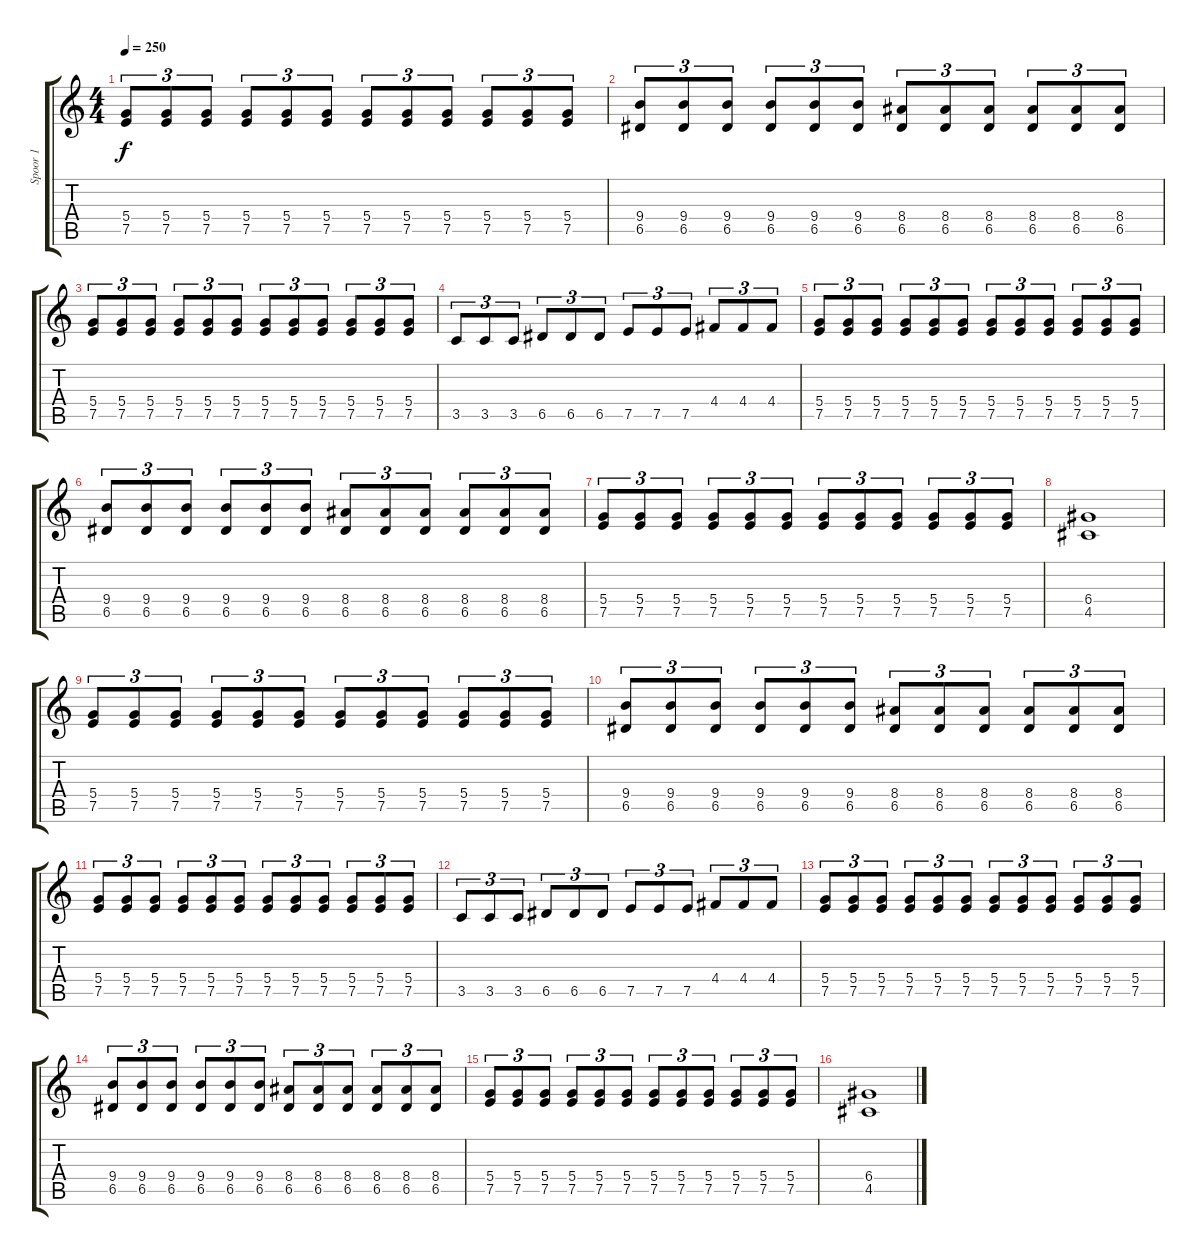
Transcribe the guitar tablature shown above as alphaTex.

\track ("Spoor 1" "Spoor 1") {instrument overdrivenguitar}
\staff {score tabs}
\tuning (E4 B3 G3 D3 A2 E2) {hide}
\ts (4 4)
\tempo 250
\clef g2
\ks c
(5.4 7.5).8{tu (3 2) dy f} (5.4 7.5).8{tu (3 2)} (5.4 7.5).8{tu (3 2)} (5.4 7.5).8{tu (3 2)} (5.4 7.5).8{tu (3 2)} (5.4 7.5).8{tu (3 2)} (5.4 7.5).8{tu (3 2)} (5.4 7.5).8{tu (3 2)} (5.4 7.5).8{tu (3 2)} (5.4 7.5).8{tu (3 2)} (5.4 7.5).8{tu (3 2)} (5.4 7.5).8{tu (3 2)} |
(9.4 6.5).8{tu (3 2)} (9.4 6.5).8{tu (3 2)} (9.4 6.5).8{tu (3 2)} (9.4 6.5).8{tu (3 2)} (9.4 6.5).8{tu (3 2)} (9.4 6.5).8{tu (3 2)} (8.4 6.5).8{tu (3 2)} (8.4 6.5).8{tu (3 2)} (8.4 6.5).8{tu (3 2)} (8.4 6.5).8{tu (3 2)} (8.4 6.5).8{tu (3 2)} (8.4 6.5).8{tu (3 2)} |
(5.4 7.5).8{tu (3 2)} (5.4 7.5).8{tu (3 2)} (5.4 7.5).8{tu (3 2)} (5.4 7.5).8{tu (3 2)} (5.4 7.5).8{tu (3 2)} (5.4 7.5).8{tu (3 2)} (5.4 7.5).8{tu (3 2)} (5.4 7.5).8{tu (3 2)} (5.4 7.5).8{tu (3 2)} (5.4 7.5).8{tu (3 2)} (5.4 7.5).8{tu (3 2)} (5.4 7.5).8{tu (3 2)} |
3.5.8{tu (3 2)} 3.5.8{tu (3 2)} 3.5.8{tu (3 2)} 6.5.8{tu (3 2)} 6.5.8{tu (3 2)} 6.5.8{tu (3 2)} 7.5.8{tu (3 2)} 7.5.8{tu (3 2)} 7.5.8{tu (3 2)} 4.4.8{tu (3 2)} 4.4.8{tu (3 2)} 4.4.8{tu (3 2)} |
(5.4 7.5).8{tu (3 2)} (5.4 7.5).8{tu (3 2)} (5.4 7.5).8{tu (3 2)} (5.4 7.5).8{tu (3 2)} (5.4 7.5).8{tu (3 2)} (5.4 7.5).8{tu (3 2)} (5.4 7.5).8{tu (3 2)} (5.4 7.5).8{tu (3 2)} (5.4 7.5).8{tu (3 2)} (5.4 7.5).8{tu (3 2)} (5.4 7.5).8{tu (3 2)} (5.4 7.5).8{tu (3 2)} |
(9.4 6.5).8{tu (3 2)} (9.4 6.5).8{tu (3 2)} (9.4 6.5).8{tu (3 2)} (9.4 6.5).8{tu (3 2)} (9.4 6.5).8{tu (3 2)} (9.4 6.5).8{tu (3 2)} (8.4 6.5).8{tu (3 2)} (8.4 6.5).8{tu (3 2)} (8.4 6.5).8{tu (3 2)} (8.4 6.5).8{tu (3 2)} (8.4 6.5).8{tu (3 2)} (8.4 6.5).8{tu (3 2)} |
(5.4 7.5).8{tu (3 2)} (5.4 7.5).8{tu (3 2)} (5.4 7.5).8{tu (3 2)} (5.4 7.5).8{tu (3 2)} (5.4 7.5).8{tu (3 2)} (5.4 7.5).8{tu (3 2)} (5.4 7.5).8{tu (3 2)} (5.4 7.5).8{tu (3 2)} (5.4 7.5).8{tu (3 2)} (5.4 7.5).8{tu (3 2)} (5.4 7.5).8{tu (3 2)} (5.4 7.5).8{tu (3 2)} |
(6.4 4.5).1 |
(5.4 7.5).8{tu (3 2)} (5.4 7.5).8{tu (3 2)} (5.4 7.5).8{tu (3 2)} (5.4 7.5).8{tu (3 2)} (5.4 7.5).8{tu (3 2)} (5.4 7.5).8{tu (3 2)} (5.4 7.5).8{tu (3 2)} (5.4 7.5).8{tu (3 2)} (5.4 7.5).8{tu (3 2)} (5.4 7.5).8{tu (3 2)} (5.4 7.5).8{tu (3 2)} (5.4 7.5).8{tu (3 2)} |
(9.4 6.5).8{tu (3 2)} (9.4 6.5).8{tu (3 2)} (9.4 6.5).8{tu (3 2)} (9.4 6.5).8{tu (3 2)} (9.4 6.5).8{tu (3 2)} (9.4 6.5).8{tu (3 2)} (8.4 6.5).8{tu (3 2)} (8.4 6.5).8{tu (3 2)} (8.4 6.5).8{tu (3 2)} (8.4 6.5).8{tu (3 2)} (8.4 6.5).8{tu (3 2)} (8.4 6.5).8{tu (3 2)} |
(5.4 7.5).8{tu (3 2)} (5.4 7.5).8{tu (3 2)} (5.4 7.5).8{tu (3 2)} (5.4 7.5).8{tu (3 2)} (5.4 7.5).8{tu (3 2)} (5.4 7.5).8{tu (3 2)} (5.4 7.5).8{tu (3 2)} (5.4 7.5).8{tu (3 2)} (5.4 7.5).8{tu (3 2)} (5.4 7.5).8{tu (3 2)} (5.4 7.5).8{tu (3 2)} (5.4 7.5).8{tu (3 2)} |
3.5.8{tu (3 2)} 3.5.8{tu (3 2)} 3.5.8{tu (3 2)} 6.5.8{tu (3 2)} 6.5.8{tu (3 2)} 6.5.8{tu (3 2)} 7.5.8{tu (3 2)} 7.5.8{tu (3 2)} 7.5.8{tu (3 2)} 4.4.8{tu (3 2)} 4.4.8{tu (3 2)} 4.4.8{tu (3 2)} |
(5.4 7.5).8{tu (3 2)} (5.4 7.5).8{tu (3 2)} (5.4 7.5).8{tu (3 2)} (5.4 7.5).8{tu (3 2)} (5.4 7.5).8{tu (3 2)} (5.4 7.5).8{tu (3 2)} (5.4 7.5).8{tu (3 2)} (5.4 7.5).8{tu (3 2)} (5.4 7.5).8{tu (3 2)} (5.4 7.5).8{tu (3 2)} (5.4 7.5).8{tu (3 2)} (5.4 7.5).8{tu (3 2)} |
(9.4 6.5).8{tu (3 2)} (9.4 6.5).8{tu (3 2)} (9.4 6.5).8{tu (3 2)} (9.4 6.5).8{tu (3 2)} (9.4 6.5).8{tu (3 2)} (9.4 6.5).8{tu (3 2)} (8.4 6.5).8{tu (3 2)} (8.4 6.5).8{tu (3 2)} (8.4 6.5).8{tu (3 2)} (8.4 6.5).8{tu (3 2)} (8.4 6.5).8{tu (3 2)} (8.4 6.5).8{tu (3 2)} |
(5.4 7.5).8{tu (3 2)} (5.4 7.5).8{tu (3 2)} (5.4 7.5).8{tu (3 2)} (5.4 7.5).8{tu (3 2)} (5.4 7.5).8{tu (3 2)} (5.4 7.5).8{tu (3 2)} (5.4 7.5).8{tu (3 2)} (5.4 7.5).8{tu (3 2)} (5.4 7.5).8{tu (3 2)} (5.4 7.5).8{tu (3 2)} (5.4 7.5).8{tu (3 2)} (5.4 7.5).8{tu (3 2)} |
(6.4 4.5).1
